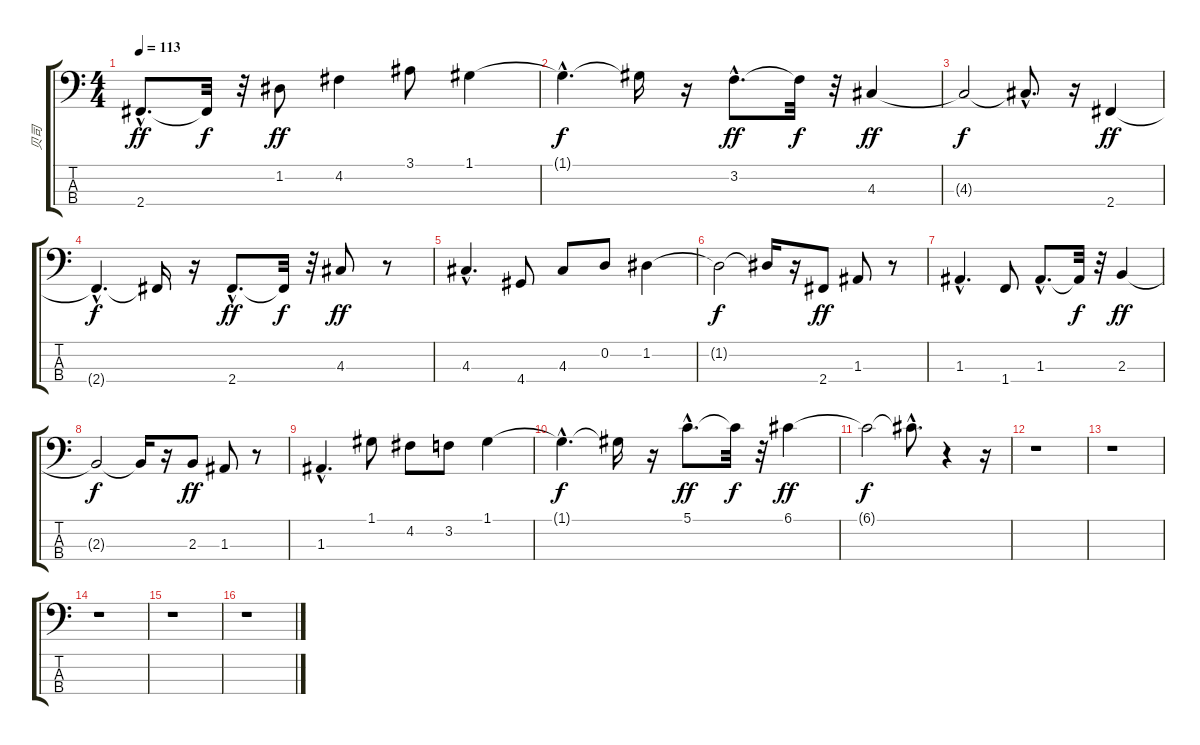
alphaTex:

\track ("贝司" "贝司") {instrument electricbassfinger}
\staff {score tabs}
\tuning (G2 D2 A1 E1) {hide}
\ts (4 4)
\tempo 113
\clef f4
\ks c
2.4{hac}.8{d dy ff} 2.4{t}.32{dy f} r.32 1.2.8{dy ff} 4.2.4 3.1.8 1.1.4 |
1.1{hac t}.4{d dy f} 1.1{t}.16 r.16 3.2{hac}.8{d dy ff} 3.2{t}.32{dy f} r.32 4.3.4{dy ff} |
4.3{t}.2{dy f} 4.3{hac t}.8{d} r.16 2.4.4{dy ff} |
2.4{hac t}.4{d dy f} 2.4{t}.16 r.16 2.4{hac}.8{d dy ff} 2.4{t}.32{dy f} r.32 4.3.8{dy ff} r.8 |
4.3{hac}.4{d} 4.4.8 4.3.8 0.2.8 1.2.4 |
1.2{t}.2{dy f} 1.2{t}.16 r.16 2.4.8{dy ff} 1.3.8 r.8 |
1.3{hac}.4{d} 1.4.8 1.3{hac}.8{d} 1.3{t}.32{dy f} r.32 2.3.4{dy ff} |
2.3{t}.2{dy f} 2.3{t}.16 r.16 2.3.8{dy ff} 1.3.8 r.8 |
1.3{hac}.4{d} 1.1.8 4.2.8 3.2.8 1.1.4 |
1.1{hac t}.4{d dy f} 1.1{t}.16 r.16 5.1{hac}.8{d dy ff} 5.1{t}.32{dy f} r.32 6.1.4{dy ff} |
6.1{t}.2{dy f} 6.1{hac t}.8{d} r.4 r.16 |
r.1 |
r.1 |
r.1 |
r.1 |
r.1
